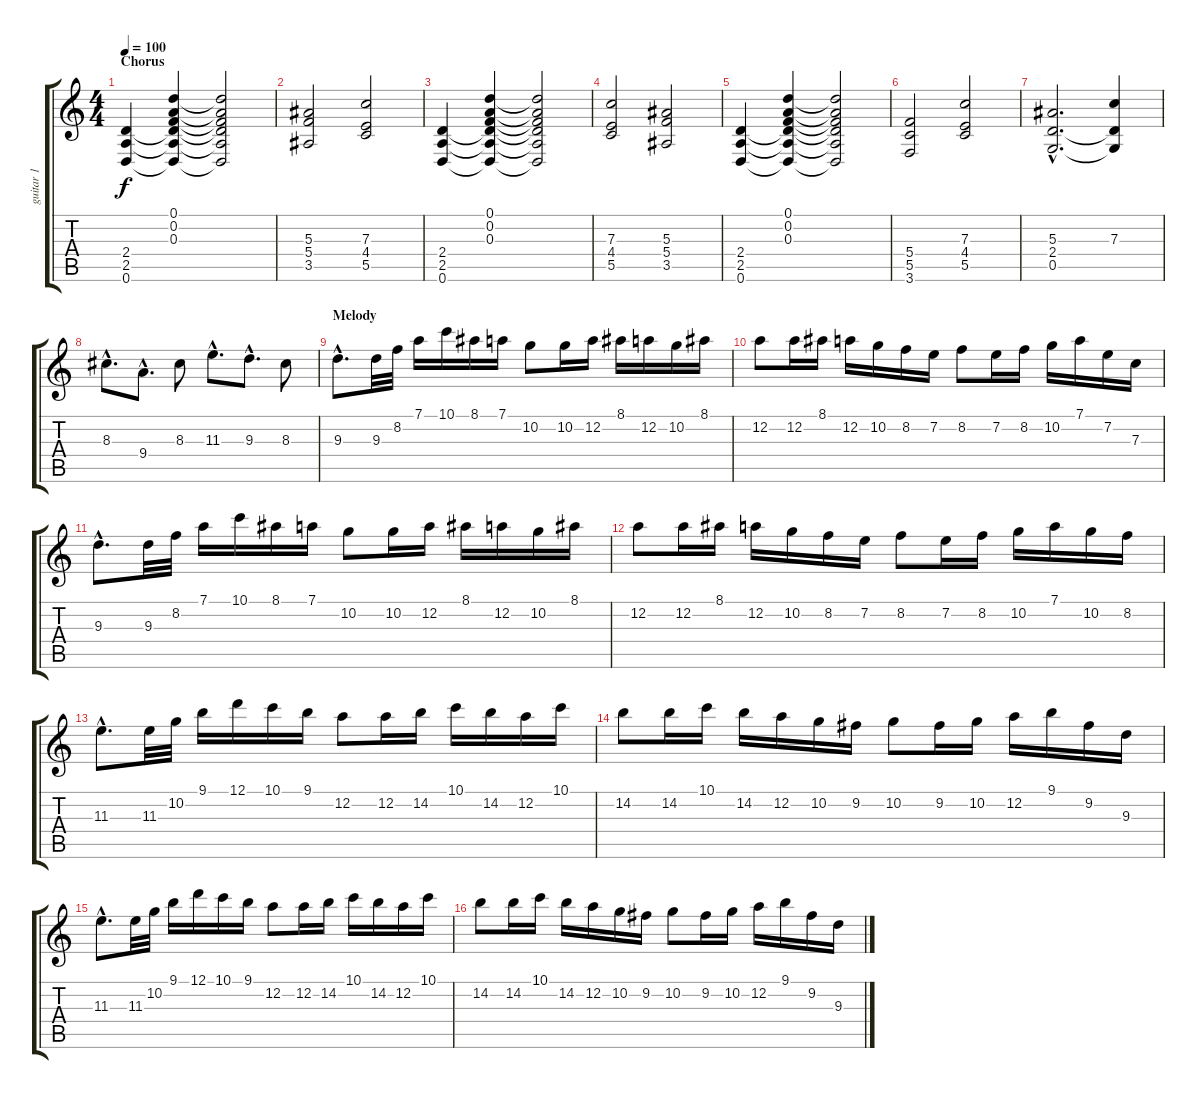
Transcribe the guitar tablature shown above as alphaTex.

\track ("guitar 1" "guitar 1") {instrument distortionguitar}
\staff {score tabs}
\tuning (D4 A3 F3 C3 G2 D2) {hide}
\ts (4 4)
\section ("" "Chorus")
\tempo 100
\clef g2
\ks c
(2.4 2.5 0.6).4{dy f} (0.1 0.2 0.3 2.4{t} 2.5{t} 0.6{t}).4 (0.1{t} 0.2{t} 0.3{t} 2.4{t} 2.5{t} 0.6{t}).2 |
(5.3 5.4 3.5).2 (7.3 4.4 5.5).2 |
(2.4 2.5 0.6).4 (0.1 0.2 0.3 2.4{t} 2.5{t} 0.6{t}).4 (0.1{t} 0.2{t} 0.3{t} 2.4{t} 2.5{t} 0.6{t}).2 |
(7.3 4.4 5.5).2 (5.3 5.4 3.5).2 |
(2.4 2.5 0.6).4 (0.1 0.2 0.3 2.4{t} 2.5{t} 0.6{t}).4 (0.1{t} 0.2{t} 0.3{t} 2.4{t} 2.5{t} 0.6{t}).2 |
(5.4 5.5 3.6).2 (7.3 4.4 5.5).2 |
(5.3{hac} 2.4{hac} 0.5{hac}).2{d} (7.3 2.4{t} 0.5{t}).4 |
8.3{hac}.8{d} 9.4{hac}.8{d} 8.3.8 11.3{hac}.8{d} 9.3{hac}.8{d} 8.3.8 |
\section ("" "Melody")
9.3{hac}.8{d} 9.3.32 8.2.32 7.1.16 10.1.16 8.1.16 7.1.16 10.2.8 10.2.16 12.2.16 8.1.16 12.2.16 10.2.16 8.1.16 |
12.2.8 12.2.16 8.1.16 12.2.16 10.2.16 8.2.16 7.2.16 8.2.8 7.2.16 8.2.16 10.2.16 7.1.16 7.2.16 7.3.16 |
9.3{hac}.8{d} 9.3.32 8.2.32 7.1.16 10.1.16 8.1.16 7.1.16 10.2.8 10.2.16 12.2.16 8.1.16 12.2.16 10.2.16 8.1.16 |
12.2.8 12.2.16 8.1.16 12.2.16 10.2.16 8.2.16 7.2.16 8.2.8 7.2.16 8.2.16 10.2.16 7.1.16 10.2.16 8.2.16 |
11.3{hac}.8{d} 11.3.32 10.2.32 9.1.16 12.1.16 10.1.16 9.1.16 12.2.8 12.2.16 14.2.16 10.1.16 14.2.16 12.2.16 10.1.16 |
14.2.8 14.2.16 10.1.16 14.2.16 12.2.16 10.2.16 9.2.16 10.2.8 9.2.16 10.2.16 12.2.16 9.1.16 9.2.16 9.3.16 |
11.3{hac}.8{d} 11.3.32 10.2.32 9.1.16 12.1.16 10.1.16 9.1.16 12.2.8 12.2.16 14.2.16 10.1.16 14.2.16 12.2.16 10.1.16 |
14.2.8 14.2.16 10.1.16 14.2.16 12.2.16 10.2.16 9.2.16 10.2.8 9.2.16 10.2.16 12.2.16 9.1.16 9.2.16 9.3.16
